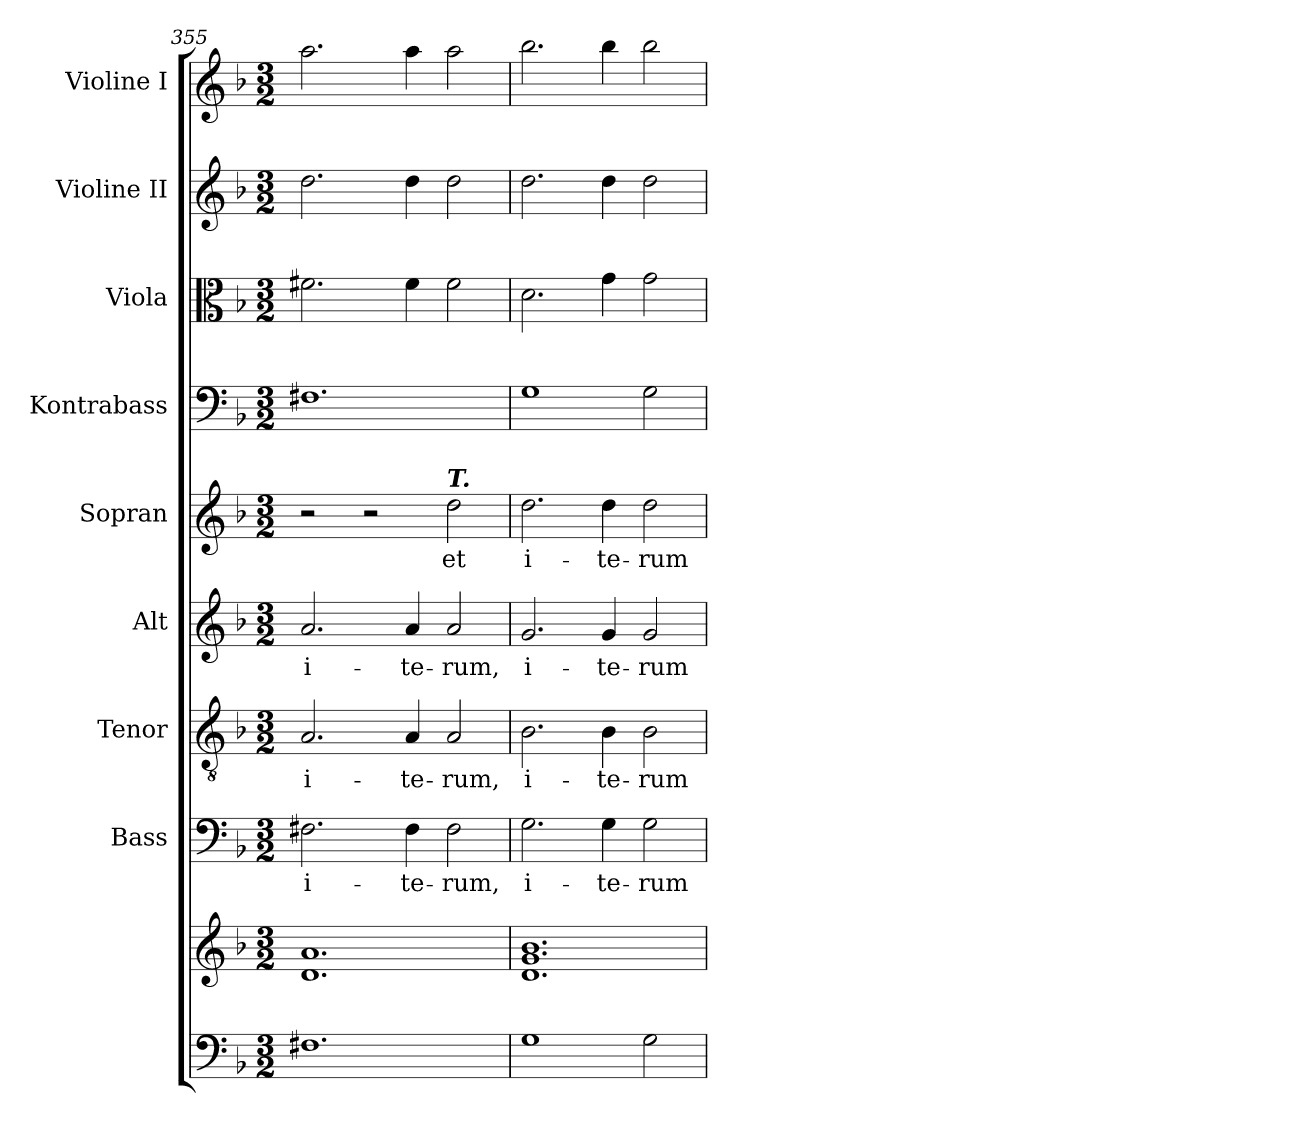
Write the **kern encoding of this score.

**kern	**kern	**kern	**text	**kern	**text	**kern	**text	**kern	**text	**kern	**kern	**kern	**kern
*part9	*part9	*part8	*part8	*part7	*part7	*part6	*part6	*part5	*part5	*part4	*part3	*part2	*part1
*staff10	*staff9	*staff8	*staff8	*staff7	*staff7	*staff6	*staff6	*staff5	*staff5	*staff4	*staff3	*staff2	*staff1
*	*	*I"Bass	*	*I"Tenor	*	*I"Alt	*	*I"Sopran	*	*I"Kontrabass	*I"Viola	*I"Violine II	*I"Violine I
*	*	*I'B.	*	*I'T.	*	*I'A.	*	*I'S.	*	*I'Kb.	*I'Vla.	*I'Vl. II	*I'Vl. I
*clefF4	*clefG2	*clefF4	*	*clefGv2	*	*clefG2	*	*clefG2	*	*clefF4	*clefC3	*clefG2	*clefG2
*	*	*	*	*	*	*	*	*	*	*ITrd7c12	*	*	*
*k[b-]	*k[b-]	*k[b-]	*	*k[b-]	*	*k[b-]	*	*k[b-]	*	*k[b-]	*k[b-]	*k[b-]	*k[b-]
*F:	*F:	*F:	*	*F:	*	*F:	*	*F:	*	*F:	*F:	*F:	*F:
*M3/2	*M3/2	*M3/2	*	*M3/2	*	*M3/2	*	*M3/2	*	*M3/2	*M3/2	*M3/2	*M3/2
=355	=355	=355	=355	=355	=355	=355	=355	=355	=355	=355	=355	=355	=355
!	!	!	!LO:LY:b	!	!LO:LY:b	!	!LO:LY:b	!	!	!	!	!	!
1.F#X	1.d 1.a	2.F#X\	i-	2.A/	i-	2.a/	i-	2r	.	1.FF#X	2.f#X\	2.dd\	2.aa\
.	.	.	.	.	.	.	.	2r	.	.	.	.	.
!	!	!	!LO:LY:b	!	!LO:LY:b	!	!LO:LY:b	!	!	!	!	!	!
.	.	4F#\	-te-	4A/	-te-	4a/	-te-	.	.	.	4f#\	4dd\	4aa\
!	!	!	!	!	!	!	!	!LO:TX:a:Bi:t=T.	!	!	!	!	!
!	!	!	!LO:LY:b	!	!LO:LY:b	!	!LO:LY:b	!	!LO:LY:b	!	!	!	!
.	.	2F#\	-rum,	2A/	-rum,	2a/	-rum,	2dd\	et	.	2f#\	2dd\	2aa\
=356	=356	=356	=356	=356	=356	=356	=356	=356	=356	=356	=356	=356	=356
!	!	!	!LO:LY:b	!	!LO:LY:b	!	!LO:LY:b	!	!LO:LY:b	!	!	!	!
1G	1.d 1.g 1.b-	2.G\	i-	2.B-\	i-	2.g/	i-	2.dd\	i-	1GG	2.d\	2.dd\	2.bb-\
!	!	!	!LO:LY:b	!	!LO:LY:b	!	!LO:LY:b	!	!LO:LY:b	!	!	!	!
.	.	4G\	-te-	4B-\	-te-	4g/	-te-	4dd\	-te-	.	4g\	4dd\	4bb-\
!	!	!	!LO:LY:b	!	!LO:LY:b	!	!LO:LY:b	!	!LO:LY:b	!	!	!	!
2G\	.	2G\	-rum	2B-\	-rum	2g/	-rum	2dd\	-rum	2GG\	2g\	2dd\	2bb-\
=	=	=	=	=	=	=	=	=	=	=	=	=	=
*-	*-	*-	*-	*-	*-	*-	*-	*-	*-	*-	*-	*-	*-
